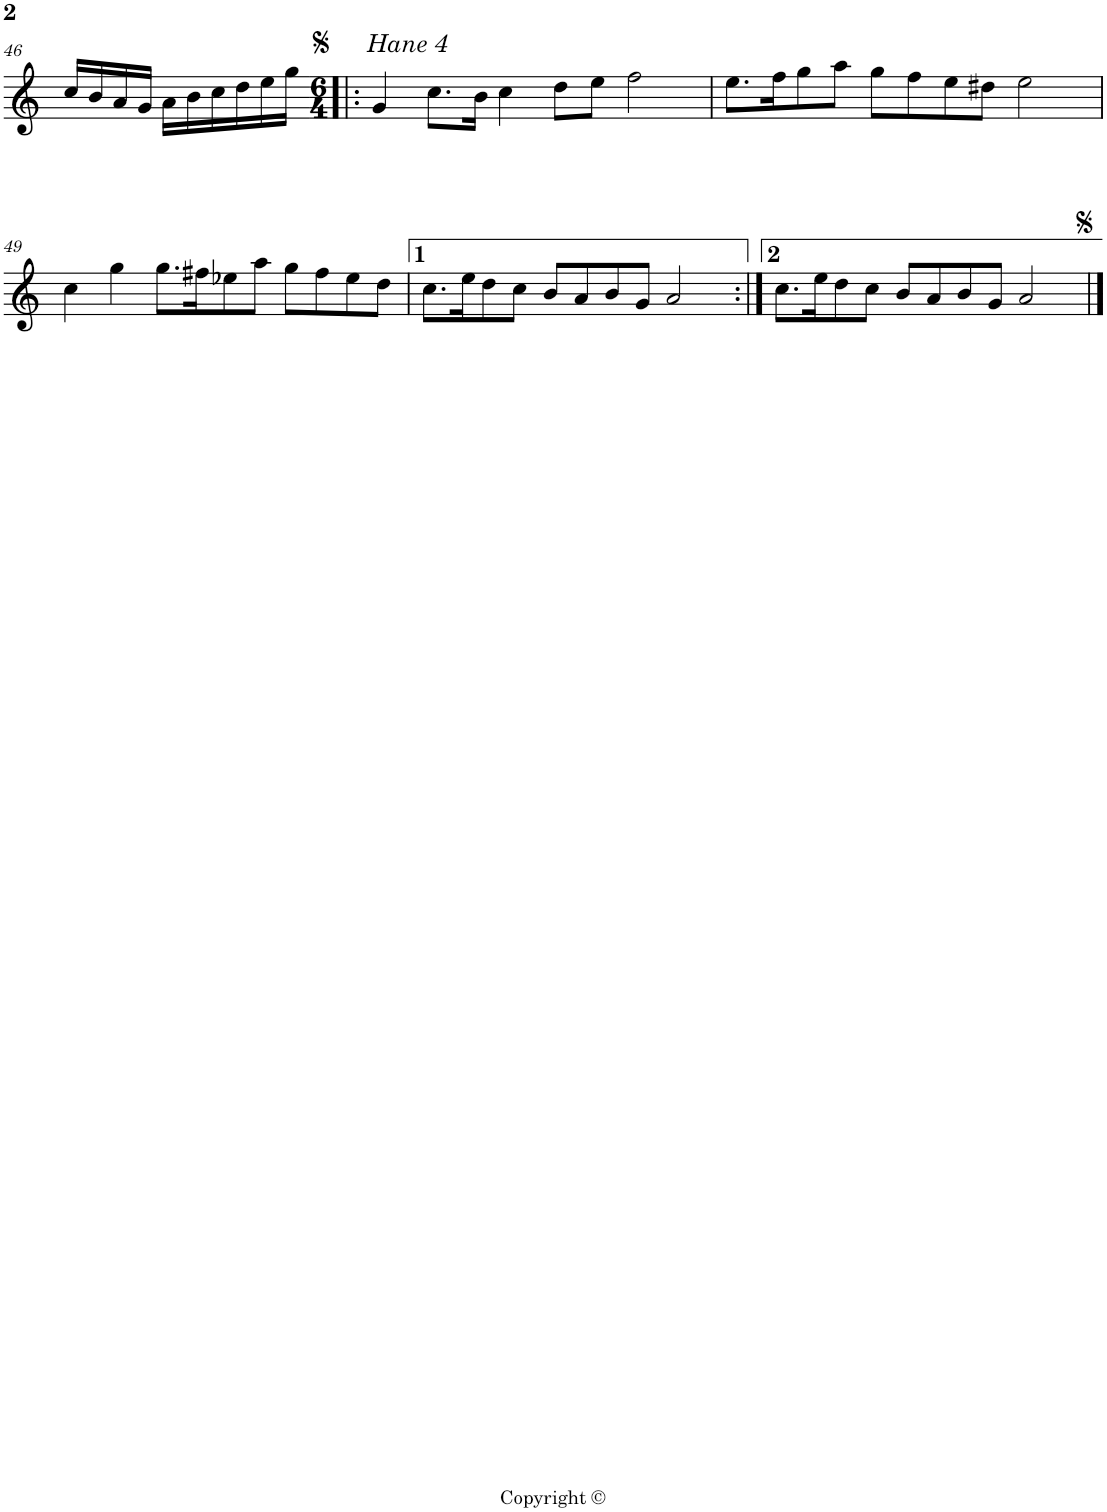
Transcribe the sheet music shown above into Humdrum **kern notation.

**kern
*part1
*staff1
*I"Piano
*I'Pno
!!LO:PB:g=z
*clefG2
*k[]
*M5/8
=46
16cc/LL
16b/
16a/
16g/JJ
16a\LL
16b\
16cc\
16dd\
16ee\
16gg\JJ
=47!|:
*M6/4
!LO:TX:a:i:t=Hane 4
4g/
8.cc\L
16b\Jk
4cc\
8dd\L
8ee\J
2ff\
=48
8.ee\L
16ff\K
8gg\
8aa\J
8gg\L
8ff\
8ee\
8dd#X\J
2ee\
!!LO:LB:g=z
=49
4cc\
4gg\
8.gg\L
16ff#X\K
8ee-X\
8aa\J
8gg\L
8ff#\
8ee-\
8dd\J
=50
8.cc\L
16ee\K
8dd\
8cc\J
8b/L
8a/
8b/
8g/J
2a/
=51:|!
8.cc\L
16ee\K
8dd\
8cc\J
8b/L
8a/
8b/
8g/J
2a/
==
*-
